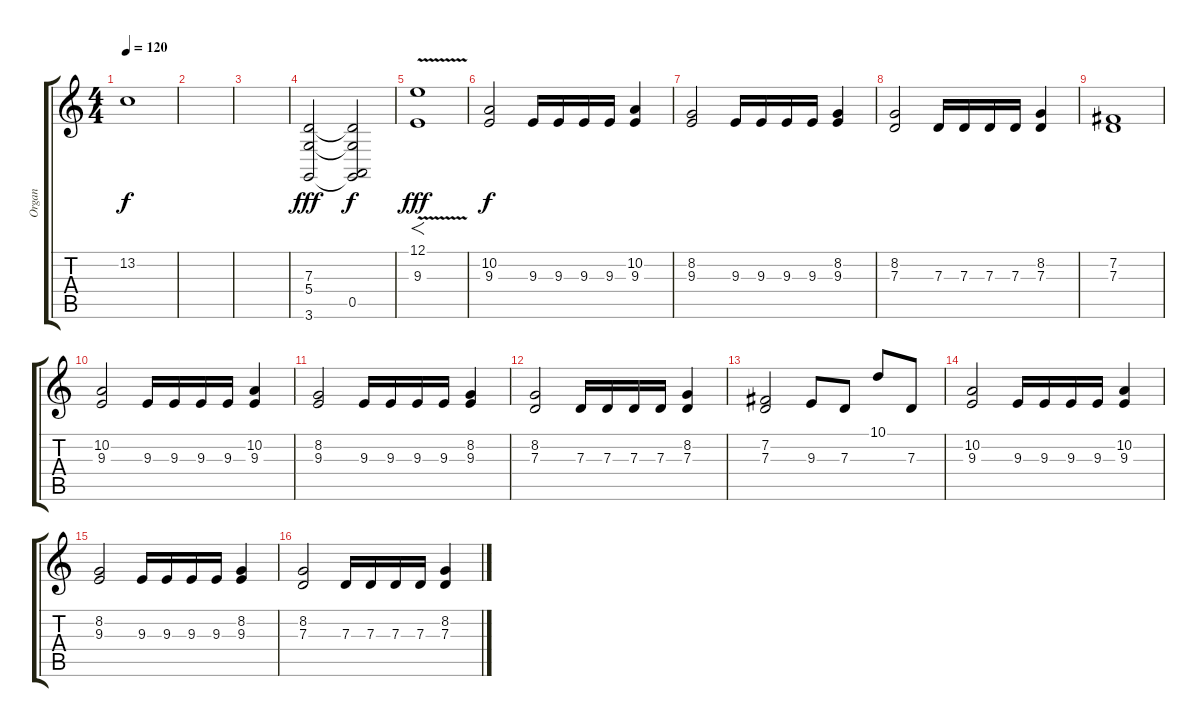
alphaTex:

\track ("Organ" "Organ") {instrument reedorgan}
\staff {score tabs}
\tuning (E4 B3 G3 D3 A2 E2) {hide}
\ts (4 4)
\tempo 120
\clef g2
\ks c
13.2{t}.1{dy f} |
|
|
(7.3 5.4 3.6).2{dy fff volume 16} (7.3{t} 5.4{t} 0.5 3.6{t}).2{dy f volume 13} |
(12.1 9.3{v}).1{f dy fff} |
(10.2 9.3).2{dy f volume 16 instrument contrabass} 9.3.16 9.3.16 9.3.16 9.3.16 (10.2 9.3).4 |
(8.2 9.3).2 9.3.16 9.3.16 9.3.16 9.3.16 (8.2 9.3).4 |
(8.2 7.3).2 7.3.16 7.3.16 7.3.16 7.3.16 (8.2 7.3).4 |
(7.2 7.3).1 |
(10.2 9.3).2{volume 11} 9.3.16 9.3.16 9.3.16 9.3.16 (10.2 9.3).4 |
(8.2 9.3).2 9.3.16 9.3.16 9.3.16 9.3.16 (8.2 9.3).4 |
(8.2 7.3).2 7.3.16 7.3.16 7.3.16 7.3.16 (8.2 7.3).4 |
(7.2 7.3).2 9.3.8 7.3.8 10.1.8 7.3.8 |
(10.2 9.3).2 9.3.16 9.3.16 9.3.16 9.3.16 (10.2 9.3).4 |
(8.2 9.3).2 9.3.16 9.3.16 9.3.16 9.3.16 (8.2 9.3).4 |
(8.2 7.3).2 7.3.16 7.3.16 7.3.16 7.3.16 (8.2 7.3).4
